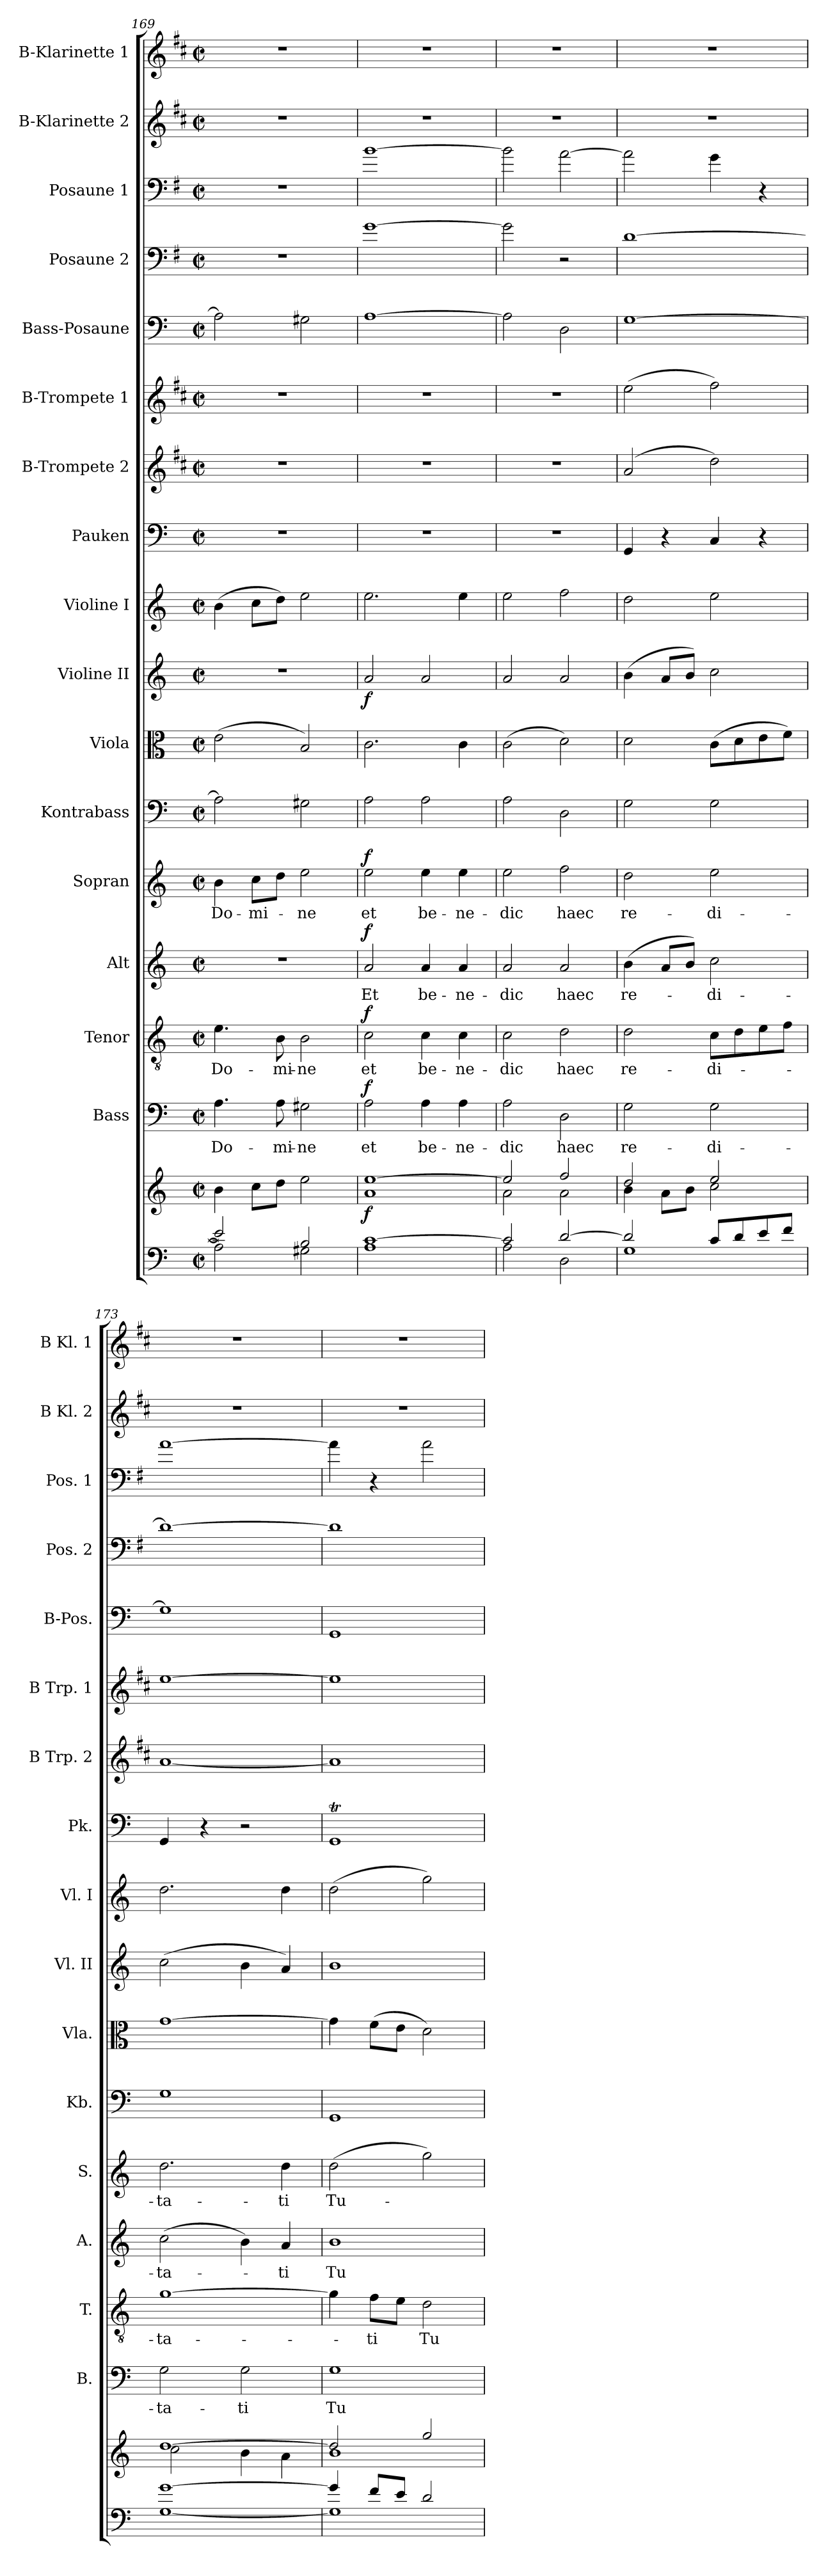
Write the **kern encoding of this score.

**kern	**kern	**dynam	**kern	**text	**dynam	**kern	**text	**dynam	**kern	**text	**dynam	**kern	**text	**dynam	**kern	**kern	**kern	**dynam	**kern	**kern	**kern	**kern	**kern	**kern	**kern	**kern	**kern
*part17	*part17	*part17	*part16	*part16	*part16	*part15	*part15	*part15	*part14	*part14	*part14	*part13	*part13	*part13	*part12	*part11	*part10	*part10	*part9	*part8	*part7	*part6	*part5	*part4	*part3	*part2	*part1
*staff18	*staff17	*staff17/18	*staff16	*staff16	*staff16	*staff15	*staff15	*staff15	*staff14	*staff14	*staff14	*staff13	*staff13	*staff13	*staff12	*staff11	*staff10	*staff10	*staff9	*staff8	*staff7	*staff6	*staff5	*staff4	*staff3	*staff2	*staff1
*	*	*	*I"Bass	*	*	*I"Tenor	*	*	*I"Alt	*	*	*I"Sopran	*	*	*I"Kontrabass	*I"Viola	*I"Violine II	*	*I"Violine I	*I"Pauken	*I"B-Trompete 2	*I"B-Trompete 1	*I"Bass-Posaune	*I"Posaune 2	*I"Posaune 1	*I"B-Klarinette 2	*I"B-Klarinette 1
*	*	*	*I'B.	*	*	*I'T.	*	*	*I'A.	*	*	*I'S.	*	*	*I'Kb.	*I'Vla.	*I'Vl. II	*	*I'Vl. I	*I'Pk.	*I'B Trp. 2	*I'B Trp. 1	*I'B-Pos.	*I'Pos. 2	*I'Pos. 1	*I'B Kl. 2	*I'B Kl. 1
*clefF4	*clefG2	*	*clefF4	*	*	*clefGv2	*	*	*clefG2	*	*	*clefG2	*	*	*clefF4	*clefC3	*clefG2	*	*clefG2	*clefF4	*clefG2	*clefG2	*clefF4	*clefF4	*clefF4	*clefG2	*clefG2
*	*	*	*	*	*	*	*	*	*	*	*	*	*	*	*ITrd7c12	*	*	*	*	*	*ITrd1c2	*ITrd1c2	*	*ITrd4c7	*ITrd4c7	*ITrd1c2	*ITrd1c2
*k[]	*k[]	*	*k[]	*	*	*k[]	*	*	*k[]	*	*	*k[]	*	*	*k[]	*k[]	*k[]	*	*k[]	*k[]	*k[]	*k[]	*k[]	*k[]	*k[]	*k[]	*k[]
*C:	*C:	*	*C:	*	*	*C:	*	*	*C:	*	*	*C:	*	*	*C:	*C:	*C:	*	*C:	*C:	*C:	*C:	*C:	*C:	*C:	*C:	*C:
*M2/2	*M2/2	*	*M2/2	*	*	*M2/2	*	*	*M2/2	*	*	*M2/2	*	*	*M2/2	*M2/2	*M2/2	*	*M2/2	*M2/2	*M2/2	*M2/2	*M2/2	*M2/2	*M2/2	*M2/2	*M2/2
*met(c|)	*met(c|)	*	*met(c|)	*	*	*met(c|)	*	*	*met(c|)	*	*	*met(c|)	*	*	*met(c|)	*met(c|)	*met(c|)	*	*met(c|)	*met(c|)	*met(c|)	*met(c|)	*met(c|)	*met(c|)	*met(c|)	*met(c|)	*met(c|)
=169	=169	=169	=169	=169	=169	=169	=169	=169	=169	=169	=169	=169	=169	=169	=169	=169	=169	=169	=169	=169	=169	=169	=169	=169	=169	=169	=169
*^	*	*	*	*	*	*	*	*	*	*	*	*	*	*	*	*	*	*	*	*	*	*	*	*	*	*	*
!	!	!	!	!	!LO:LY:b	!	!	!LO:LY:b	!	!	!	!	!	!LO:LY:b	!	!	!	!	!	!	!	!	!	!	!	!	!	!
2e/]	2A\]	4b\	.	4.A\	Do-	.	4.e\	Do-	.	1r	.	.	4b\	Do-	.	2AA\]	(>2e\	1r	.	(>4b\	1r	1r	1r	2A\]	1r	1r	1r	1r
!	!	!	!	!	!	!	!	!	!	!	!	!	!	!LO:LY:b	!	!	!	!	!	!	!	!	!	!	!	!	!	!
.	.	8cc\L	.	.	.	.	.	.	.	.	.	.	8cc\L	-mi-	.	.	.	.	.	8cc\L	.	.	.	.	.	.	.	.
!	!	!	!	!	!LO:LY:b	!	!	!LO:LY:b	!	!	!	!	!	!	!	!	!	!	!	!	!	!	!	!	!	!	!	!
.	.	8dd\J	.	8A\	-mi-	.	8B\	-mi-	.	.	.	.	8dd\J	.	.	.	.	.	.	8dd\J)	.	.	.	.	.	.	.	.
!	!	!	!	!	!LO:LY:b	!	!	!LO:LY:b	!	!	!	!	!	!LO:LY:b	!	!	!	!	!	!	!	!	!	!	!	!	!	!
2B/	2G#X\	2ee\	.	2G#X\	-ne	.	2B\	-ne	.	.	.	.	2ee\	-ne	.	2GG#X\	2B/)	.	.	2ee\	.	.	.	2G#X\	.	.	.	.
=170	=170	=170	=170	=170	=170	=170	=170	=170	=170	=170	=170	=170	=170	=170	=170	=170	=170	=170	=170	=170	=170	=170	=170	=170	=170	=170	=170	=170
*	*	*^	*	*	*	*	*	*	*	*	*	*	*	*	*	*	*	*	*	*	*	*	*	*	*	*	*	*
!	!	!	!	!LO:DY:b	!	!LO:LY:b	!LO:DY:a	!	!LO:LY:b	!LO:DY:a	!	!LO:LY:b	!LO:DY:a	!	!LO:LY:b	!LO:DY:a	!	!	!	!LO:DY:b	!	!	!	!	!	!	!	!	!
[>1c	1A	[>1ee	1a	f	2A\	et	f	2c\	et	f	2a/	Et	f	2ee\	et	f	2AA\	2.c\	2a/	f	2.ee\	1r	1r	1r	[1A	[1c	[1e	1r	1r
!	!	!	!	!	!	!LO:LY:b	!	!	!LO:LY:b	!	!	!LO:LY:b	!	!	!LO:LY:b	!	!	!	!	!	!	!	!	!	!	!	!	!	!
.	.	.	.	.	4A\	be-	.	4c\	be-	.	4a/	be-	.	4ee\	be-	.	2AA\	.	2a/	.	.	.	.	.	.	.	.	.	.
!	!	!	!	!	!	!LO:LY:b	!	!	!LO:LY:b	!	!	!LO:LY:b	!	!	!LO:LY:b	!	!	!	!	!	!	!	!	!	!	!	!	!	!
.	.	.	.	.	4A\	-ne-	.	4c\	-ne-	.	4a/	-ne-	.	4ee\	-ne-	.	.	4c\	.	.	4ee\	.	.	.	.	.	.	.	.
=171	=171	=171	=171	=171	=171	=171	=171	=171	=171	=171	=171	=171	=171	=171	=171	=171	=171	=171	=171	=171	=171	=171	=171	=171	=171	=171	=171	=171	=171
!	!	!	!	!	!	!LO:LY:b	!	!	!LO:LY:b	!	!	!LO:LY:b	!	!	!LO:LY:b	!	!	!	!	!	!	!	!	!	!	!	!	!	!
2c/]	2A\	2ee/]	2a\	.	2A\	-dic	.	2c\	-dic	.	2a/	-dic	.	2ee\	-dic	.	2AA\	(>2c\	2a/	.	2ee\	1r	1r	1r	2A\]	2c\]	2e\]	1r	1r
!	!	!	!	!	!	!LO:LY:b	!	!	!LO:LY:b	!	!	!LO:LY:b	!	!	!LO:LY:b	!	!	!	!	!	!	!	!	!	!	!	!	!	!
[>2d/	2D\	2ff/	2a\	.	2D\	haec	.	2d\	haec	.	2a/	haec	.	2ff\	haec	.	2DD\	2d\)	2a/	.	2ff\	.	.	.	2D\	2r	[2d\	.	.
=172	=172	=172	=172	=172	=172	=172	=172	=172	=172	=172	=172	=172	=172	=172	=172	=172	=172	=172	=172	=172	=172	=172	=172	=172	=172	=172	=172	=172	=172
!	!	!	!	!	!	!LO:LY:b	!	!	!LO:LY:b	!	!	!LO:LY:b	!	!	!LO:LY:b	!	!	!	!	!	!	!	!	!	!	!	!	!	!
2d/]	1G	2dd/	4b\	.	2G\	re-	.	2d\	re-	.	(>4b\	re-	.	2dd\	re-	.	2GG\	2d\	(>4b\	.	2dd\	4GG/	(2g/	(>2dd\	[1G	[1G	2d\]	1r	1r
.	.	.	8a\L	.	.	.	.	.	.	.	8a/L	.	.	.	.	.	.	.	8a/L	.	.	4r	.	.	.	.	.	.	.
.	.	.	8b\J	.	.	.	.	.	.	.	8b/J)	.	.	.	.	.	.	.	8b/J)	.	.	.	.	.	.	.	.	.	.
!	!	!	!	!	!	!LO:LY:b	!	!	!LO:LY:b	!	!	!LO:LY:b	!	!	!LO:LY:b	!	!	!	!	!	!	!	!	!	!	!	!	!	!
8c/L	.	2ee/	2cc\	.	2G\	-di-	.	8c\L	-di-	.	2cc\	-di-	.	2ee\	-di-	.	2GG\	(>8c\L	2cc\	.	2ee\	4C/	2cc\)	2ee\)	.	.	4c\	.	.
8d/	.	.	.	.	.	.	.	8d\	.	.	.	.	.	.	.	.	.	8d\	.	.	.	.	.	.	.	.	.	.	.
8e/	.	.	.	.	.	.	.	8e\	.	.	.	.	.	.	.	.	.	8e\	.	.	.	4r	.	.	.	.	4r	.	.
8f/J	.	.	.	.	.	.	.	8f\J	.	.	.	.	.	.	.	.	.	8f\J)	.	.	.	.	.	.	.	.	.	.	.
=173	=173	=173	=173	=173	=173	=173	=173	=173	=173	=173	=173	=173	=173	=173	=173	=173	=173	=173	=173	=173	=173	=173	=173	=173	=173	=173	=173	=173	=173
!	!	!	!	!	!	!LO:LY:b	!	!	!LO:LY:b	!	!	!LO:LY:b	!	!	!LO:LY:b	!	!	!	!	!	!	!	!	!	!	!	!	!	!
[>1g	[<1G	[>1dd	2cc\	.	2G\	-ta-	.	[1g	-ta-	.	(>2cc\	-ta-	.	2.dd\	-ta-	.	1GG	[1g	(>2cc\	.	2.dd\	4GG/	[1g	[1dd	1G]	1G_	[1d	1r	1r
.	.	.	.	.	.	.	.	.	.	.	.	.	.	.	.	.	.	.	.	.	.	4r	.	.	.	.	.	.	.
!	!	!	!	!	!	!LO:LY:b	!	!	!	!	!	!	!	!	!	!	!	!	!	!	!	!	!	!	!	!	!	!	!
.	.	.	4b\	.	2G\	-ti	.	.	.	.	4b\)	.	.	.	.	.	.	.	4b\	.	.	2r	.	.	.	.	.	.	.
!	!	!	!	!	!	!	!	!	!	!	!	!LO:LY:b	!	!	!LO:LY:b	!	!	!	!	!	!	!	!	!	!	!	!	!	!
.	.	.	4a\	.	.	.	.	.	.	.	4a/	-ti	.	4dd\	-ti	.	.	.	4a/)	.	4dd\	.	.	.	.	.	.	.	.
!!LO:PB:g=z
=174	=174	=174	=174	=174	=174	=174	=174	=174	=174	=174	=174	=174	=174	=174	=174	=174	=174	=174	=174	=174	=174	=174	=174	=174	=174	=174	=174	=174	=174
!	!	!	!	!	!	!LO:LY:b	!	!	!	!	!	!LO:LY:b	!	!	!LO:LY:b	!	!	!	!	!	!	!	!	!	!	!	!	!	!
4g/]	1G]	2dd/]	1b	.	1G	Tu-	.	4g\]	.	.	1b	Tu-	.	(>2dd\	Tu-	.	1GGG	4g\]	1b	.	(>2dd\	1GGT	1g]	1dd]	1GG	1G]	4d\]	1r	1r
!	!	!	!	!	!	!	!	!	!LO:LY:b	!	!	!	!	!	!	!	!	!	!	!	!	!	!	!	!	!	!	!	!
8f/L	.	.	.	.	.	.	.	8f\L	-ti	.	.	.	.	.	.	.	.	(>8f\L	.	.	.	.	.	.	.	.	4r	.	.
8e/J	.	.	.	.	.	.	.	8e\J	.	.	.	.	.	.	.	.	.	8e\J	.	.	.	.	.	.	.	.	.	.	.
!	!	!	!	!	!	!	!	!	!LO:LY:b	!	!	!	!	!	!	!	!	!	!	!	!	!	!	!	!	!	!	!	!
2d/	.	2gg/	.	.	.	.	.	2d\	Tu-	.	.	.	.	2gg\)	.	.	.	2d\)	.	.	2gg\)	.	.	.	.	.	2d\	.	.
*v	*v	*	*	*	*	*	*	*	*	*	*	*	*	*	*	*	*	*	*	*	*	*	*	*	*	*	*	*	*
*	*v	*v	*	*	*	*	*	*	*	*	*	*	*	*	*	*	*	*	*	*	*	*	*	*	*	*	*	*
=	=	=	=	=	=	=	=	=	=	=	=	=	=	=	=	=	=	=	=	=	=	=	=	=	=	=	=
*-	*-	*-	*-	*-	*-	*-	*-	*-	*-	*-	*-	*-	*-	*-	*-	*-	*-	*-	*-	*-	*-	*-	*-	*-	*-	*-	*-
